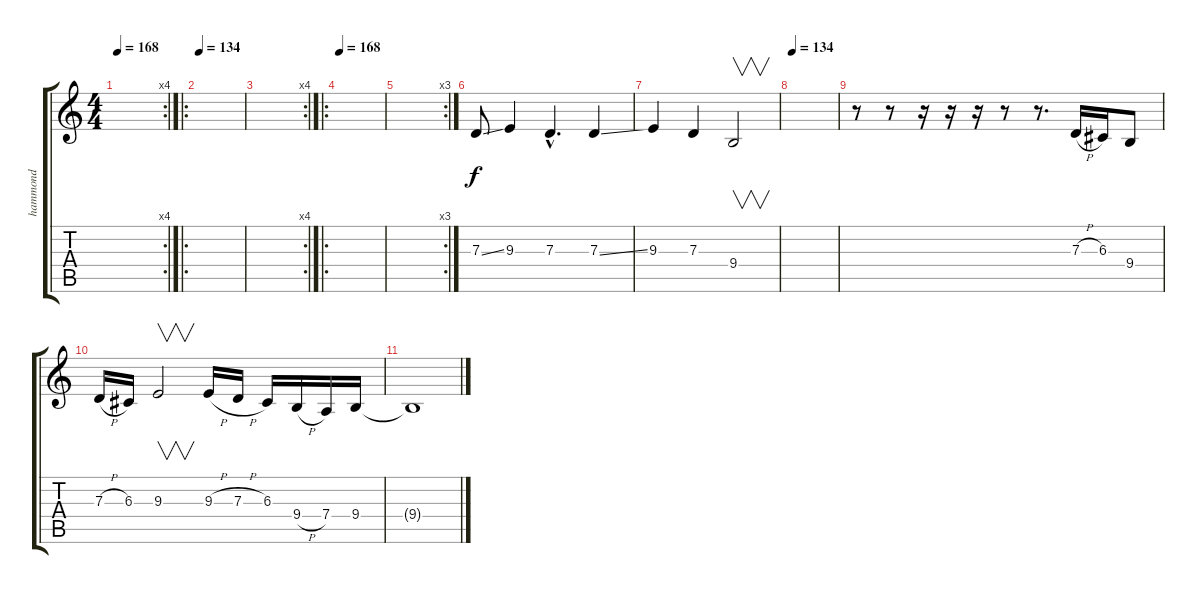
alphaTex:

\track ("hammond" "hammond") {instrument percussiveorgan}
\staff {score tabs}
\tuning (E4 B3 G3 D3 A2 E2) {hide}
\rc 4
\ts (4 4)
\tempo 168
\clef g2
\ks c
|
\ro
\tempo 134
|
\rc 4
|
\ro
\tempo 168
|
\rc 3
|
7.3{ss}.8 9.3.4 7.3{hac}.4{d} 7.3{ss}.4 |
9.3.4 7.3.4 9.4.2{v} |
\tempo 134
|
r.8 r.8 r.16 r.16 r.16 r.8 r.8{d} 7.3{h}.16 6.3.16 9.4.8 |
7.3{h}.16 6.3.16 9.3.2{v} 9.3{h}.16 7.3{h}.16 6.3.16 9.4{h}.16 7.4.16 9.4.16 |
9.4{t}.1
